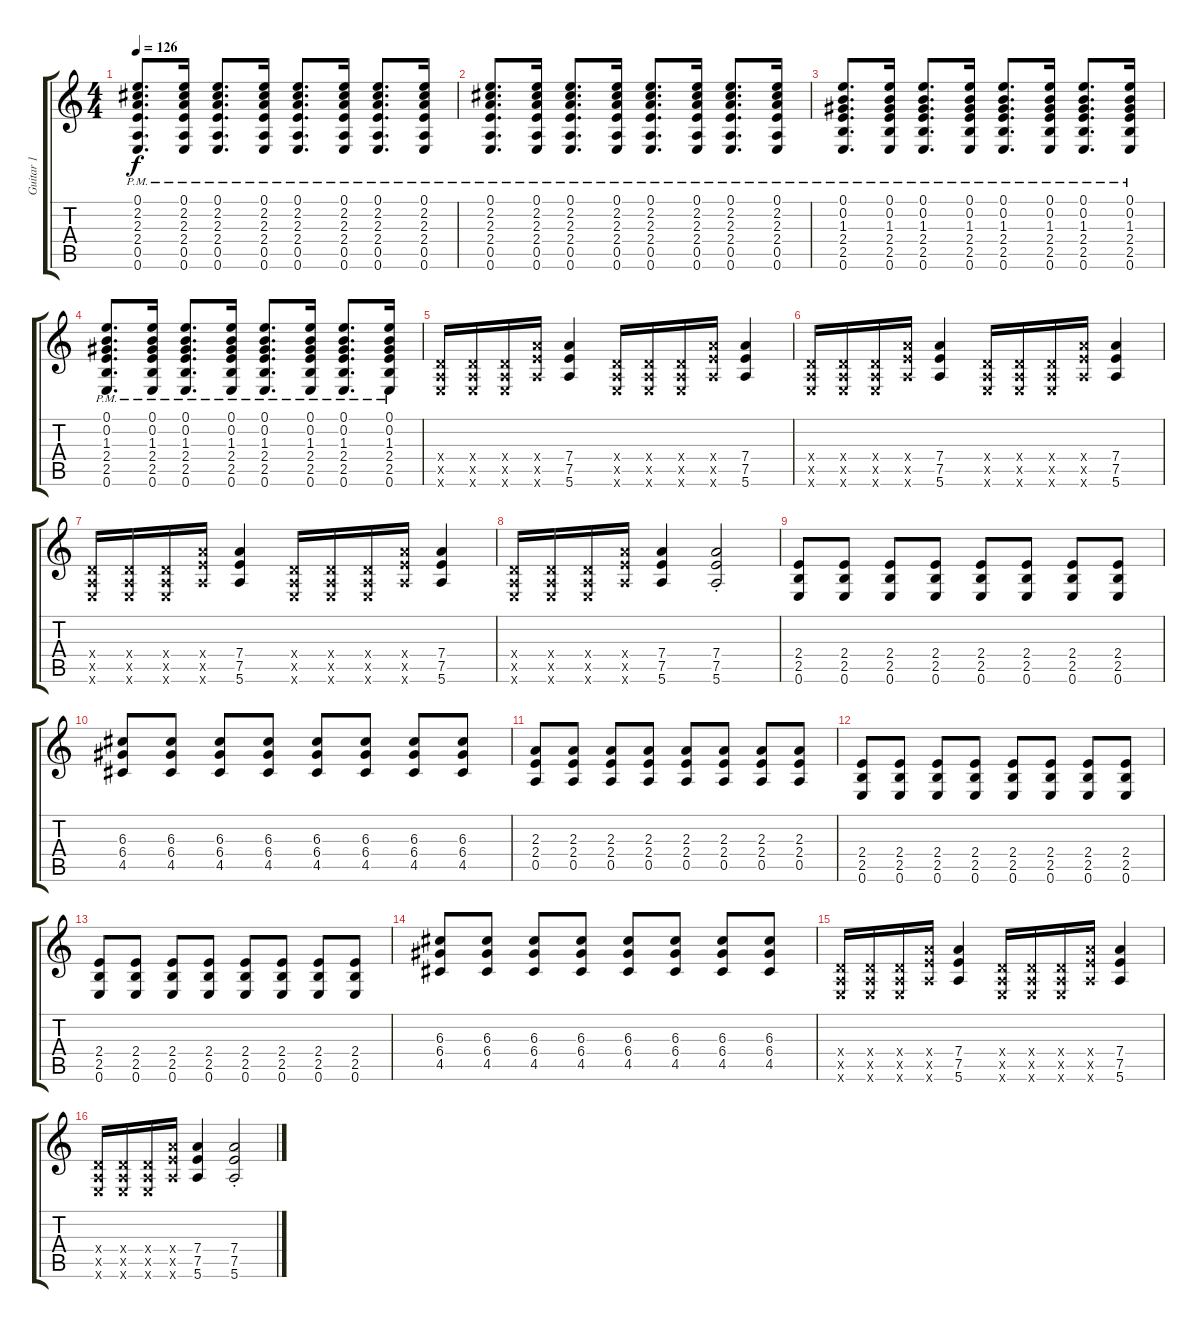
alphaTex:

\track ("Guitar 1" "Guitar 1") {instrument overdrivenguitar}
\staff {score tabs}
\tuning (E4 B3 G3 D3 A2 E2) {hide}
\ts (4 4)
\tempo 126
\clef g2
\ks c
(0.1 2.2 2.3{pm} 2.4{pm} 0.5{pm} 0.6).8{d dy f volume 11 instrument electricguitarclean} (0.1 2.2 2.3{pm} 2.4{pm} 0.5{pm} 0.6).16 (0.1 2.2 2.3{pm} 2.4{pm} 0.5{pm} 0.6).8{d} (0.1 2.2 2.3{pm} 2.4{pm} 0.5{pm} 0.6).16 (0.1 2.2 2.3{pm} 2.4{pm} 0.5{pm} 0.6).8{d} (0.1 2.2 2.3{pm} 2.4{pm} 0.5{pm} 0.6).16 (0.1 2.2 2.3{pm} 2.4{pm} 0.5{pm} 0.6).8{d} (0.1 2.2 2.3{pm} 2.4{pm} 0.5{pm} 0.6).16 |
(0.1 2.2 2.3{pm} 2.4{pm} 0.5{pm} 0.6).8{d volume 11 instrument electricguitarclean} (0.1 2.2 2.3{pm} 2.4{pm} 0.5{pm} 0.6).16 (0.1 2.2 2.3{pm} 2.4{pm} 0.5{pm} 0.6).8{d} (0.1 2.2 2.3{pm} 2.4{pm} 0.5{pm} 0.6).16 (0.1 2.2 2.3{pm} 2.4{pm} 0.5{pm} 0.6).8{d} (0.1 2.2 2.3{pm} 2.4{pm} 0.5{pm} 0.6).16 (0.1 2.2 2.3{pm} 2.4{pm} 0.5{pm} 0.6).8{d} (0.1 2.2 2.3{pm} 2.4{pm} 0.5{pm} 0.6).16 |
(0.1 0.2 1.3{pm} 2.4{pm} 2.5{pm} 0.6).8{d volume 11 instrument electricguitarclean} (0.1 0.2 1.3{pm} 2.4{pm} 2.5{pm} 0.6).16 (0.1 0.2 1.3{pm} 2.4{pm} 2.5{pm} 0.6).8{d} (0.1 0.2 1.3{pm} 2.4{pm} 2.5{pm} 0.6).16 (0.1 0.2 1.3{pm} 2.4{pm} 2.5{pm} 0.6).8{d} (0.1 0.2 1.3{pm} 2.4{pm} 2.5{pm} 0.6).16 (0.1 0.2 1.3{pm} 2.4{pm} 2.5{pm} 0.6).8{d} (0.1 0.2 1.3{pm} 2.4{pm} 2.5{pm} 0.6).16 |
(0.1 0.2 1.3{pm} 2.4{pm} 2.5{pm} 0.6).8{d volume 11 instrument electricguitarclean} (0.1 0.2 1.3{pm} 2.4{pm} 2.5{pm} 0.6).16 (0.1 0.2 1.3{pm} 2.4{pm} 2.5{pm} 0.6).8{d} (0.1 0.2 1.3{pm} 2.4{pm} 2.5{pm} 0.6).16 (0.1 0.2 1.3{pm} 2.4{pm} 2.5{pm} 0.6).8{d} (0.1 0.2 1.3{pm} 2.4{pm} 2.5{pm} 0.6).16 (0.1 0.2 1.3{pm} 2.4{pm} 2.5{pm} 0.6).8{d} (0.1 0.2 1.3{pm} 2.4{pm} 2.5{pm} 0.6).16 |
(0.4{x} 0.5{x} 0.6{x}).16{volume 15 instrument overdrivenguitar} (0.4{x} 0.5{x} 0.6{x}).16 (0.4{x} 0.5{x} 0.6{x}).16 (7.4{x} 7.5{x} 5.6{x}).16 (7.4 7.5 5.6).4 (0.4{x} 0.5{x} 0.6{x}).16 (0.4{x} 0.5{x} 0.6{x}).16 (0.4{x} 0.5{x} 0.6{x}).16 (7.4{x} 7.5{x} 5.6{x}).16 (7.4 7.5 5.6).4 |
(0.4{x} 0.5{x} 0.6{x}).16 (0.4{x} 0.5{x} 0.6{x}).16 (0.4{x} 0.5{x} 0.6{x}).16 (7.4{x} 7.5{x} 5.6{x}).16 (7.4 7.5 5.6).4 (0.4{x} 0.5{x} 0.6{x}).16 (0.4{x} 0.5{x} 0.6{x}).16 (0.4{x} 0.5{x} 0.6{x}).16 (7.4{x} 7.5{x} 5.6{x}).16 (7.4 7.5 5.6).4 |
(0.4{x} 0.5{x} 0.6{x}).16 (0.4{x} 0.5{x} 0.6{x}).16 (0.4{x} 0.5{x} 0.6{x}).16 (7.4{x} 7.5{x} 5.6{x}).16 (7.4 7.5 5.6).4 (0.4{x} 0.5{x} 0.6{x}).16 (0.4{x} 0.5{x} 0.6{x}).16 (0.4{x} 0.5{x} 0.6{x}).16 (7.4{x} 7.5{x} 5.6{x}).16 (7.4 7.5 5.6).4 |
(0.4{x} 0.5{x} 0.6{x}).16 (0.4{x} 0.5{x} 0.6{x}).16 (0.4{x} 0.5{x} 0.6{x}).16 (7.4{x} 7.5{x} 5.6{x}).16 (7.4 7.5 5.6).4 (7.4{st} 7.5{st} 5.6{st}).2 |
(2.4 2.5 0.6).8 (2.4 2.5 0.6).8 (2.4 2.5 0.6).8 (2.4 2.5 0.6).8 (2.4 2.5 0.6).8 (2.4 2.5 0.6).8 (2.4 2.5 0.6).8 (2.4 2.5 0.6).8 |
(6.3 6.4 4.5).8 (6.3 6.4 4.5).8 (6.3 6.4 4.5).8 (6.3 6.4 4.5).8 (6.3 6.4 4.5).8 (6.3 6.4 4.5).8 (6.3 6.4 4.5).8 (6.3 6.4 4.5).8 |
(2.3 2.4 0.5).8 (2.3 2.4 0.5).8 (2.3 2.4 0.5).8 (2.3 2.4 0.5).8 (2.3 2.4 0.5).8 (2.3 2.4 0.5).8 (2.3 2.4 0.5).8 (2.3 2.4 0.5).8 |
(2.4 2.5 0.6).8 (2.4 2.5 0.6).8 (2.4 2.5 0.6).8 (2.4 2.5 0.6).8 (2.4 2.5 0.6).8 (2.4 2.5 0.6).8 (2.4 2.5 0.6).8 (2.4 2.5 0.6).8 |
(2.4 2.5 0.6).8 (2.4 2.5 0.6).8 (2.4 2.5 0.6).8 (2.4 2.5 0.6).8 (2.4 2.5 0.6).8 (2.4 2.5 0.6).8 (2.4 2.5 0.6).8 (2.4 2.5 0.6).8 |
(6.3 6.4 4.5).8 (6.3 6.4 4.5).8 (6.3 6.4 4.5).8 (6.3 6.4 4.5).8 (6.3 6.4 4.5).8 (6.3 6.4 4.5).8 (6.3 6.4 4.5).8 (6.3 6.4 4.5).8 |
(0.4{x} 0.5{x} 0.6{x}).16 (0.4{x} 0.5{x} 0.6{x}).16 (0.4{x} 0.5{x} 0.6{x}).16 (7.4{x} 7.5{x} 5.6{x}).16 (7.4 7.5 5.6).4 (0.4{x} 0.5{x} 0.6{x}).16 (0.4{x} 0.5{x} 0.6{x}).16 (0.4{x} 0.5{x} 0.6{x}).16 (7.4{x} 7.5{x} 5.6{x}).16 (7.4 7.5 5.6).4 |
(0.4{x} 0.5{x} 0.6{x}).16 (0.4{x} 0.5{x} 0.6{x}).16 (0.4{x} 0.5{x} 0.6{x}).16 (7.4{x} 7.5{x} 5.6{x}).16 (7.4 7.5 5.6).4 (7.4{st} 7.5{st} 5.6{st}).2
